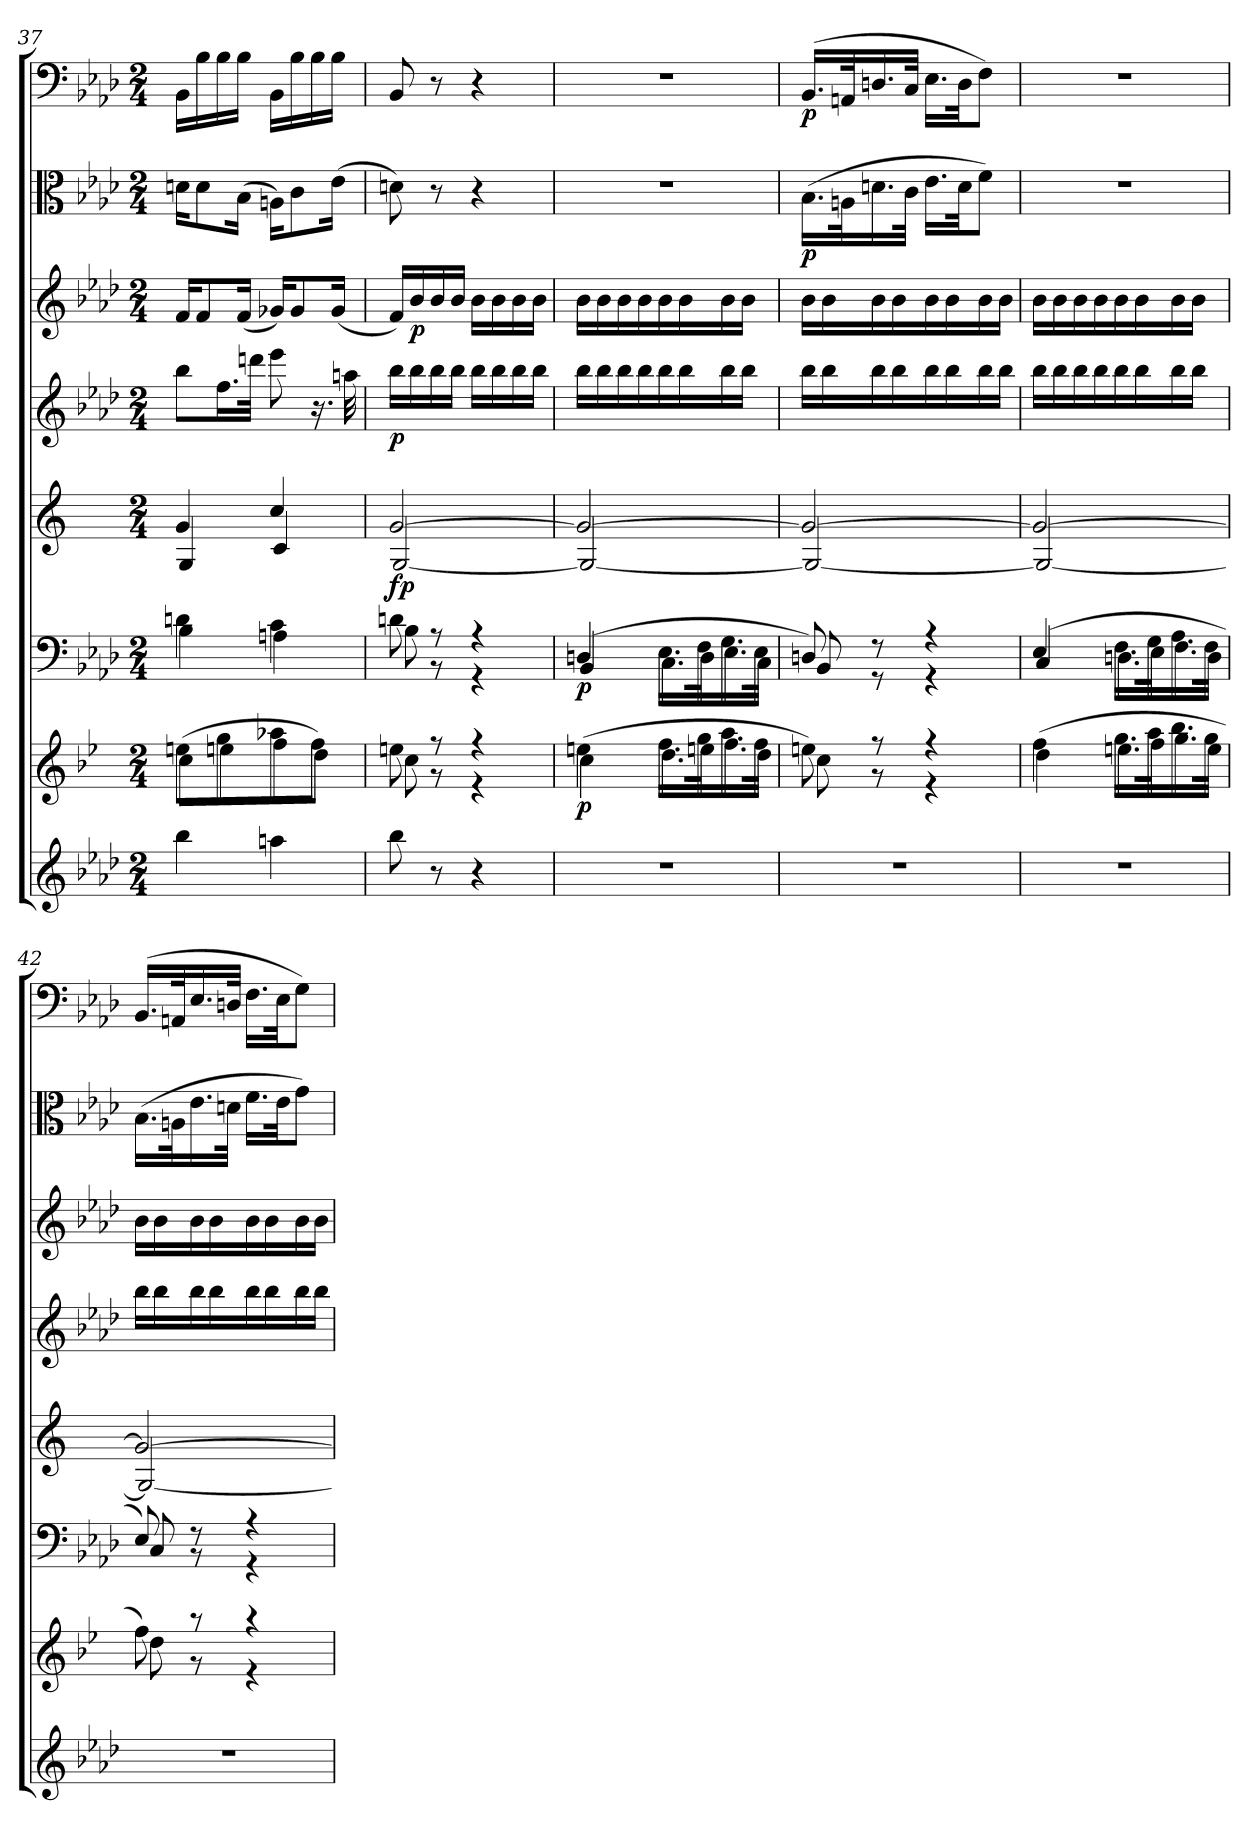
**kern	**kern	**dynam	**kern	**dynam	**kern	**dynam	**kern	**dynam	**kern	**dynam	**kern	**dynam	**kern	**dynam
*part8	*part7	*part7	*part6	*part6	*part5	*part5	*part4	*part4	*part3	*part3	*part2	*part2	*part1	*part1
*staff8	*staff7	*staff7	*staff6	*staff6	*staff5	*staff5	*staff4	*staff4	*staff3	*staff3	*staff2	*staff2	*staff1	*staff1
*clefG2	*clefG2	*	*clefF4	*	*clefG2	*	*clefG2	*	*clefG2	*	*clefC3	*	*clefF4	*
*k[b-e-a-d-]	*k[b-e-]	*	*k[b-e-a-d-]	*	*k[]	*	*k[b-e-a-d-]	*	*k[b-e-a-d-]	*	*k[b-e-a-d-]	*	*k[b-e-a-d-]	*
*A-:	*	*	*A-:	*	*	*	*A-:	*	*A-:	*	*A-:	*	*A-:	*
*M2/4	*M2/4	*	*M2/4	*	*M2/4	*	*M2/4	*	*M2/4	*	*M2/4	*	*M2/4	*
=37	=37	=37	=37	=37	=37	=37	=37	=37	=37	=37	=37	=37	=37	=37
*	*^	*	*^	*	*^	*	*	*	*	*	*	*	*	*
4bb-\	(8een\L	8cc\L	.	4dn\	4B-\	.	4g/	4G/	.	8bb-\L	.	16f/KL	.	16dn\KL	.	16BB-\LL	.
.	.	.	.	.	.	.	.	.	.	.	.	8f/	.	8d\	.	16B-\	.
.	8gg\	8een\	.	.	.	.	.	.	.	16.ff\L	.	.	.	.	.	16B-\	.
.	.	.	.	.	.	.	.	.	.	.	.	(16f/Jk	.	(16B-\Jk	.	16B-\JJ	.
.	.	.	.	.	.	.	.	.	.	32dddn\JJk	.	.	.	.	.	.	.
4aan\	8aa-X\	8ff\	.	4c\	4An\	.	4cc/	4c/	.	8eee-\	.	16g-X/KL)	.	16An\KL)	.	16BB-\LL	.
.	.	.	.	.	.	.	.	.	.	.	.	8g-/	.	8c\	.	16B-\	.
.	8ff\J)	8dd\J	.	.	.	.	.	.	.	16.r	.	.	.	.	.	16B-\	.
.	.	.	.	.	.	.	.	.	.	.	.	(16g-/Jk	.	(16e-\Jk	.	16B-\JJ	.
.	.	.	.	.	.	.	.	.	.	32aan\	.	.	.	.	.	.	.
=38	=38	=38	=38	=38	=38	=38	=38	=38	=38	=38	=38	=38	=38	=38	=38	=38	=38
8bb-\	8een\	8cc\	.	8dn\	8B-\	.	[2g/	[2G/	fp	16bb-\LL	p	16f/LL)	.	8dn\)	.	8BB-/	.
.	.	.	.	.	.	.	.	.	.	16bb-\	.	16b-/	p	.	.	.	.
8r	8r	8r	.	8r	8r	.	.	.	.	16bb-\	.	16b-/	.	8r	.	8r	.
.	.	.	.	.	.	.	.	.	.	16bb-\JJ	.	16b-/JJ	.	.	.	.	.
4r	4r	4r	.	4r	4r	.	.	.	.	16bb-\LL	.	16b-\LL	.	4r	.	4r	.
.	.	.	.	.	.	.	.	.	.	16bb-\	.	16b-\	.	.	.	.	.
.	.	.	.	.	.	.	.	.	.	16bb-\	.	16b-\	.	.	.	.	.
.	.	.	.	.	.	.	.	.	.	16bb-\JJ	.	16b-\JJ	.	.	.	.	.
=39	=39	=39	=39	=39	=39	=39	=39	=39	=39	=39	=39	=39	=39	=39	=39	=39	=39
2r	(4een\	4cc\	p	(4Dn/	4BB-/	p	2g/_	2G/_	.	16bb-\LL	.	16b-\LL	.	2r	.	2r	.
.	.	.	.	.	.	.	.	.	.	16bb-\	.	16b-\	.	.	.	.	.
.	.	.	.	.	.	.	.	.	.	16bb-\	.	16b-\	.	.	.	.	.
.	.	.	.	.	.	.	.	.	.	16bb-\	.	16b-\	.	.	.	.	.
.	16.ff\LL	16.dd\LL	.	16.E-\LL	16.C\LL	.	.	.	.	16bb-\	.	16b-\	.	.	.	.	.
.	.	.	.	.	.	.	.	.	.	16bb-\	.	16b-\	.	.	.	.	.
.	32gg\K	32een\K	.	32F\K	32D\K	.	.	.	.	.	.	.	.	.	.	.	.
.	16.aa\	16.ff\	.	16.G\	16.E-\	.	.	.	.	16bb-\	.	16b-\	.	.	.	.	.
.	.	.	.	.	.	.	.	.	.	16bb-\JJ	.	16b-\JJ	.	.	.	.	.
.	32ff\JJk	32dd\JJk	.	32E-\JJk	32C\JJk	.	.	.	.	.	.	.	.	.	.	.	.
=40	=40	=40	=40	=40	=40	=40	=40	=40	=40	=40	=40	=40	=40	=40	=40	=40	=40
2r	8een\)	8cc\	.	8Dn/)	8BB-/	.	2g/_	2G/_	.	16bb-\LL	.	16b-\LL	.	(16.B-\LL	p	(16.BB-/LL	p
.	.	.	.	.	.	.	.	.	.	16bb-\	.	16b-\	.	.	.	.	.
.	.	.	.	.	.	.	.	.	.	.	.	.	.	32An\K	.	32AAn/K	.
.	8r	8r	.	8r	8r	.	.	.	.	16bb-\	.	16b-\	.	16.dn\	.	16.Dn/	.
.	.	.	.	.	.	.	.	.	.	16bb-\	.	16b-\	.	.	.	.	.
.	.	.	.	.	.	.	.	.	.	.	.	.	.	32c\JJk	.	32C/JJk	.
.	4r	4r	.	4r	4r	.	.	.	.	16bb-\	.	16b-\	.	16.e-\LL	.	16.E-\LL	.
.	.	.	.	.	.	.	.	.	.	16bb-\	.	16b-\	.	.	.	.	.
.	.	.	.	.	.	.	.	.	.	.	.	.	.	32d\JK	.	32D\JK	.
.	.	.	.	.	.	.	.	.	.	16bb-\	.	16b-\	.	8f\J)	.	8F\J)	.
.	.	.	.	.	.	.	.	.	.	16bb-\JJ	.	16b-\JJ	.	.	.	.	.
=41	=41	=41	=41	=41	=41	=41	=41	=41	=41	=41	=41	=41	=41	=41	=41	=41	=41
2r	(4ff\	4dd\	.	(4E-/	4C/	.	2g/_	2G/_	.	16bb-\LL	.	16b-\LL	.	2r	.	2r	.
.	.	.	.	.	.	.	.	.	.	16bb-\	.	16b-\	.	.	.	.	.
.	.	.	.	.	.	.	.	.	.	16bb-\	.	16b-\	.	.	.	.	.
.	.	.	.	.	.	.	.	.	.	16bb-\	.	16b-\	.	.	.	.	.
.	16.gg\LL	16.een\LL	.	16.F\LL	16.Dn\LL	.	.	.	.	16bb-\	.	16b-\	.	.	.	.	.
.	.	.	.	.	.	.	.	.	.	16bb-\	.	16b-\	.	.	.	.	.
.	32aa\K	32ff\K	.	32G\K	32E-\K	.	.	.	.	.	.	.	.	.	.	.	.
.	16.bb-\	16.gg\	.	16.A-\	16.F\	.	.	.	.	16bb-\	.	16b-\	.	.	.	.	.
.	.	.	.	.	.	.	.	.	.	16bb-\JJ	.	16b-\JJ	.	.	.	.	.
.	32gg\JJk	32ee\JJk	.	32F\JJk	32D\JJk	.	.	.	.	.	.	.	.	.	.	.	.
=42	=42	=42	=42	=42	=42	=42	=42	=42	=42	=42	=42	=42	=42	=42	=42	=42	=42
2r	8ff\)	8dd\	.	8E-/)	8C/	.	2g/_	2G/_	.	16bb-\LL	.	16b-\LL	.	(16.B-\LL	.	(16.BB-/LL	.
.	.	.	.	.	.	.	.	.	.	16bb-\	.	16b-\	.	.	.	.	.
.	.	.	.	.	.	.	.	.	.	.	.	.	.	32An\K	.	32AAn/K	.
.	8r	8r	.	8r	8r	.	.	.	.	16bb-\	.	16b-\	.	16.e-\	.	16.E-/	.
.	.	.	.	.	.	.	.	.	.	16bb-\	.	16b-\	.	.	.	.	.
.	.	.	.	.	.	.	.	.	.	.	.	.	.	32dn\JJk	.	32Dn/JJk	.
.	4r	4r	.	4r	4r	.	.	.	.	16bb-\	.	16b-\	.	16.f\LL	.	16.F\LL	.
.	.	.	.	.	.	.	.	.	.	16bb-\	.	16b-\	.	.	.	.	.
.	.	.	.	.	.	.	.	.	.	.	.	.	.	32e-\JK	.	32E-\JK	.
.	.	.	.	.	.	.	.	.	.	16bb-\	.	16b-\	.	8g\J)	.	8G\J)	.
.	.	.	.	.	.	.	.	.	.	16bb-\JJ	.	16b-\JJ	.	.	.	.	.
*	*v	*v	*	*	*	*	*v	*v	*	*	*	*	*	*	*	*	*
*	*	*	*v	*v	*	*	*	*	*	*	*	*	*	*	*
=	=	=	=	=	=	=	=	=	=	=	=	=	=	=
*-	*-	*-	*-	*-	*-	*-	*-	*-	*-	*-	*-	*-	*-	*-
